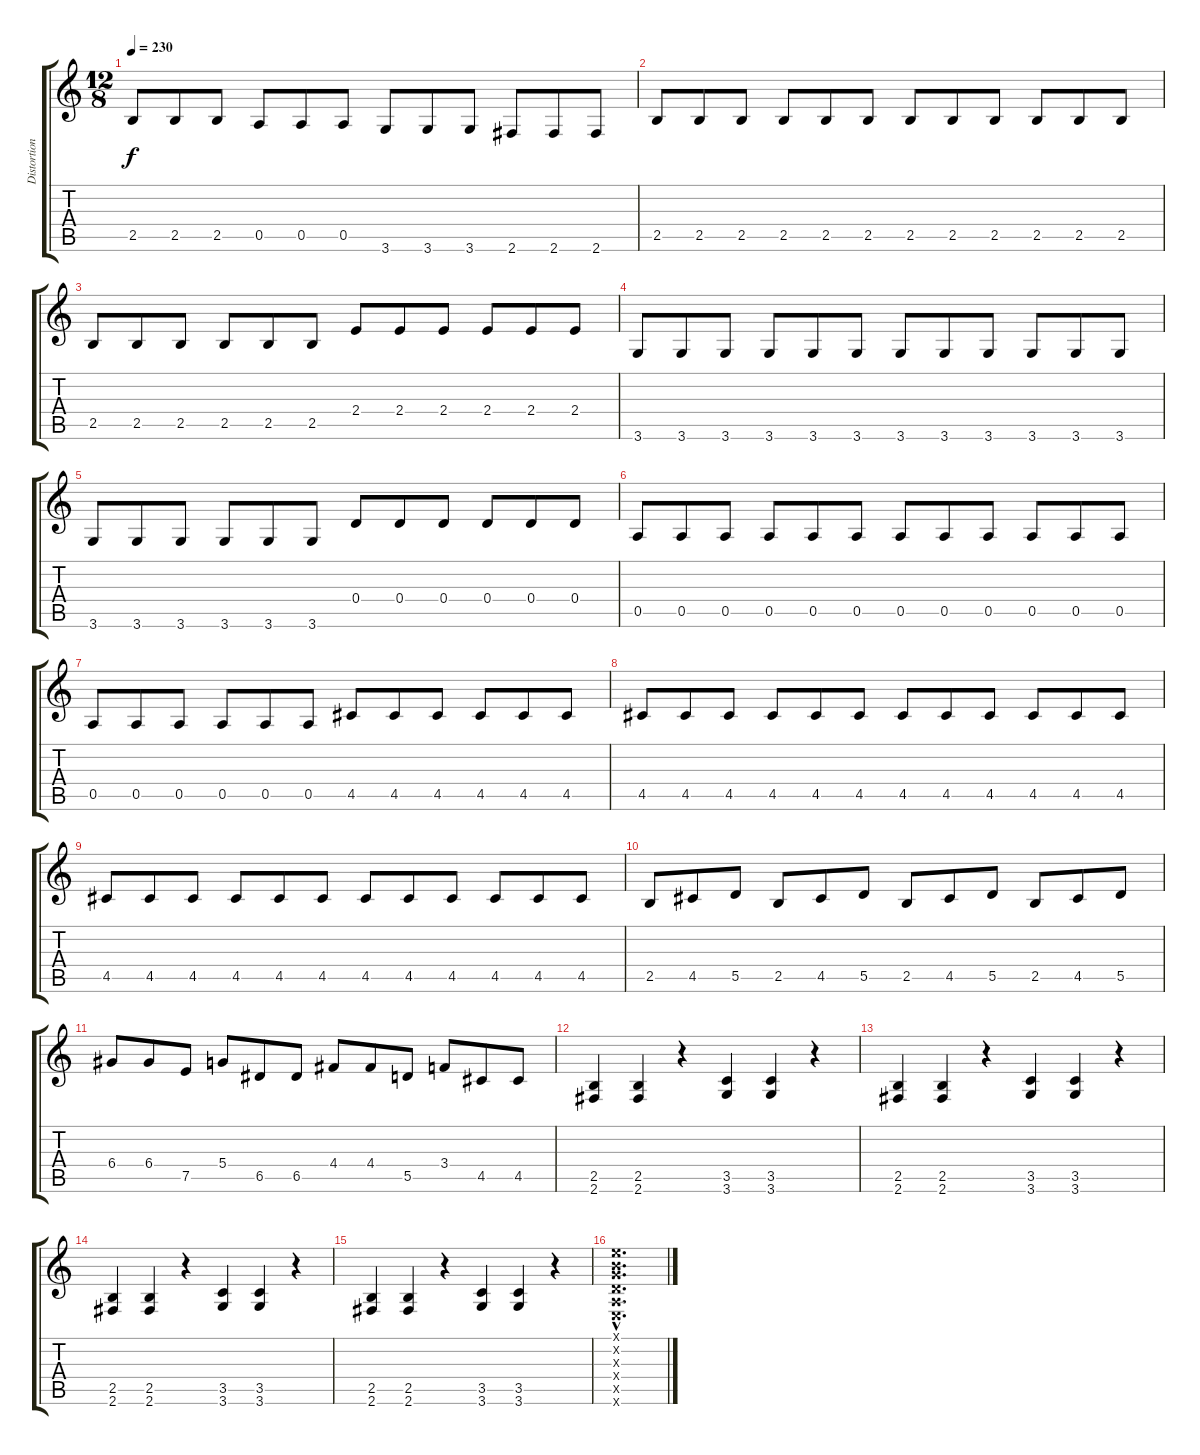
\track ("Distortion" "Distortion") {instrument distortionguitar}
\staff {score tabs}
\tuning (E4 B3 G3 D3 A2 E2) {hide}
\ts (12 8)
\tempo 230
\clef g2
\ks c
2.5.8{dy f} 2.5.8 2.5.8 0.5.8 0.5.8 0.5.8 3.6.8 3.6.8 3.6.8 2.6.8 2.6.8 2.6.8 |
2.5.8 2.5.8 2.5.8 2.5.8 2.5.8 2.5.8 2.5.8 2.5.8 2.5.8 2.5.8 2.5.8 2.5.8 |
2.5.8 2.5.8 2.5.8 2.5.8 2.5.8 2.5.8 2.4.8 2.4.8 2.4.8 2.4.8 2.4.8 2.4.8 |
3.6.8 3.6.8 3.6.8 3.6.8 3.6.8 3.6.8 3.6.8 3.6.8 3.6.8 3.6.8 3.6.8 3.6.8 |
3.6.8 3.6.8 3.6.8 3.6.8 3.6.8 3.6.8 0.4.8 0.4.8 0.4.8 0.4.8 0.4.8 0.4.8 |
0.5.8 0.5.8 0.5.8 0.5.8 0.5.8 0.5.8 0.5.8 0.5.8 0.5.8 0.5.8 0.5.8 0.5.8 |
0.5.8 0.5.8 0.5.8 0.5.8 0.5.8 0.5.8 4.5.8 4.5.8 4.5.8 4.5.8 4.5.8 4.5.8 |
4.5.8 4.5.8 4.5.8 4.5.8 4.5.8 4.5.8 4.5.8 4.5.8 4.5.8 4.5.8 4.5.8 4.5.8 |
4.5.8 4.5.8 4.5.8 4.5.8 4.5.8 4.5.8 4.5.8 4.5.8 4.5.8 4.5.8 4.5.8 4.5.8 |
2.5.8 4.5.8 5.5.8 2.5.8 4.5.8 5.5.8 2.5.8 4.5.8 5.5.8 2.5.8 4.5.8 5.5.8 |
6.4.8 6.4.8 7.5.8 5.4.8 6.5.8 6.5.8 4.4.8 4.4.8 5.5.8 3.4.8 4.5.8 4.5.8 |
(2.5 2.6).4 (2.5 2.6).4 r.4 (3.5 3.6).4 (3.5 3.6).4 r.4 |
(2.5 2.6).4 (2.5 2.6).4 r.4 (3.5 3.6).4 (3.5 3.6).4 r.4 |
(2.5 2.6).4 (2.5 2.6).4 r.4 (3.5 3.6).4 (3.5 3.6).4 r.4 |
(2.5 2.6).4 (2.5 2.6).4 r.4 (3.5 3.6).4 (3.5 3.6).4 r.4 |
(0.1{hac x} 0.2{hac x} 0.3{hac x} 0.4{hac x} 0.5{hac x} 0.6{hac x}).1{d}
